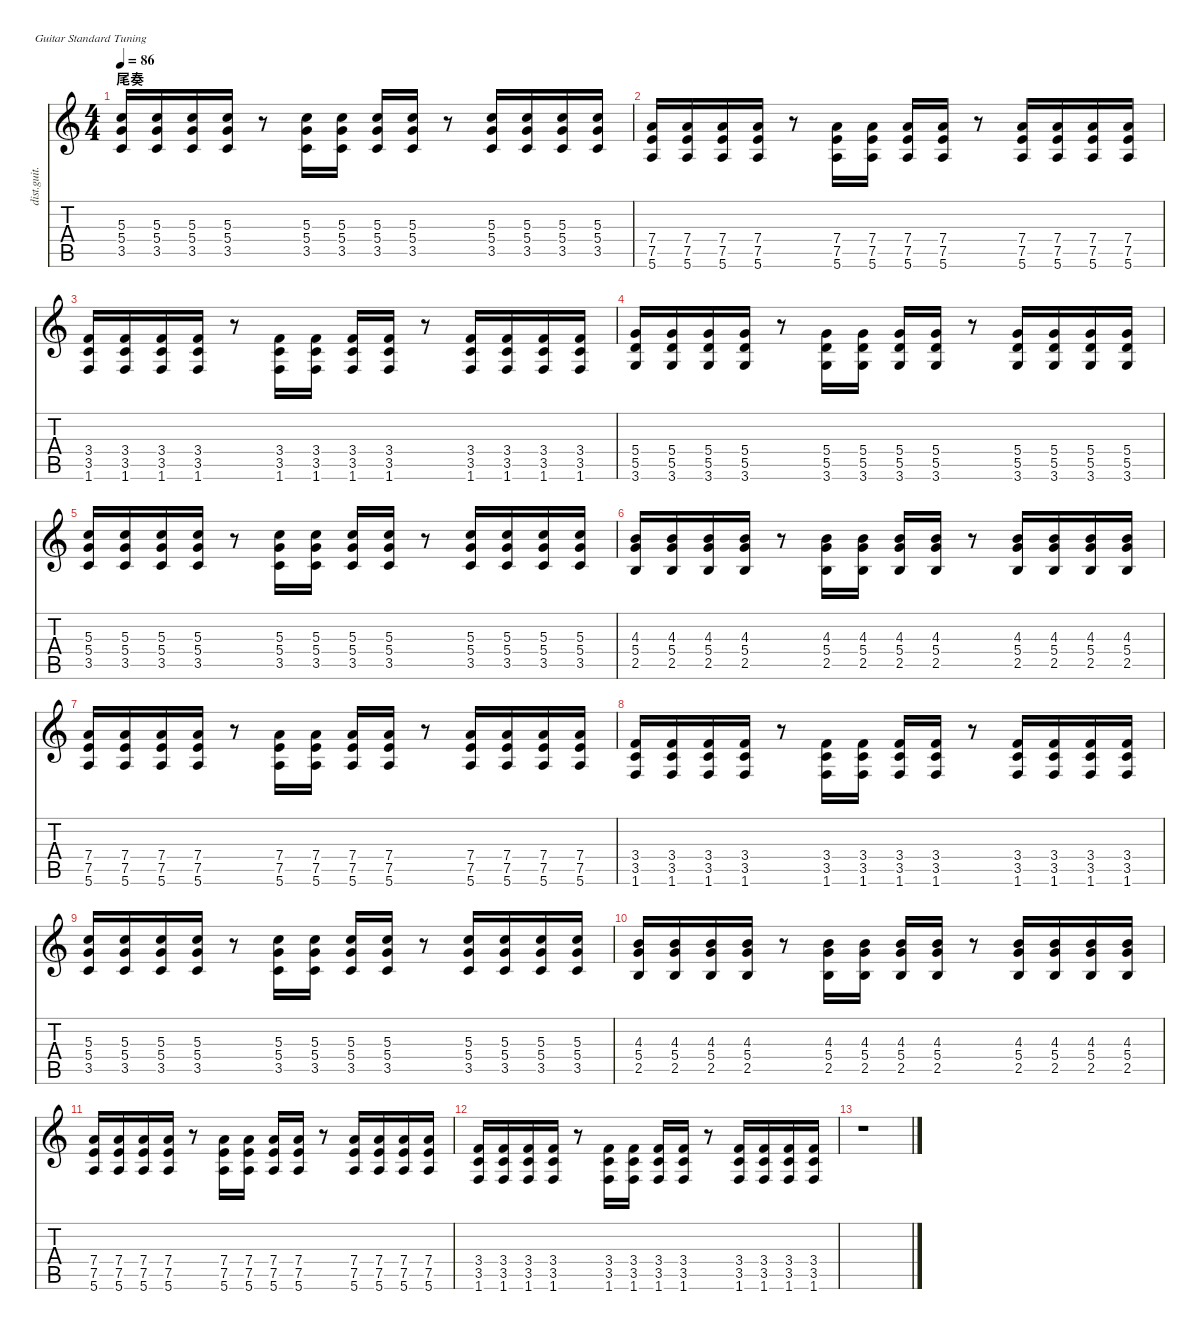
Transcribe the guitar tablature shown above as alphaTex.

\defaultSystemsLayout 4
\hideDynamics
\bracketExtendMode nobrackets
\track ("Distortion Guitar" "dist.guit.") {instrument distortionguitar}
\staff {score tabs}
\tuning (E4 B3 G3 D3 A2 E2)
\ts (4 4)
\section ("" "尾奏")
\tempo 86
\clef g2
\ks c
(3.5 5.4 5.3).16{dy mf beam Up} (5.3 5.4 3.5).16{beam Up} (3.5 5.4 5.3).16{beam Up} (5.3 5.4 3.5).16{beam Up} r.8{beam Down} (3.5 5.4 5.3).16{beam Up} (5.3 5.4 3.5).16{beam Up} (3.5 5.3 5.4).16{beam Up} (3.5 5.4 5.3).16{beam Up} r.8{beam Down} (3.5 5.3 5.4).16{beam Up} (3.5 5.3 5.4).16{beam Up} (3.5 5.3 5.4).16{beam Up} (3.5 5.4 5.3).16{beam Up} |
(5.6 7.5 7.4).16{beam Up} (7.4 7.5 5.6).16{beam Up} (7.4 7.5 5.6).16{beam Up} (7.5 7.4 5.6).16{beam Up} r.8{beam Down} (5.6 7.5 7.4).16{beam Up} (7.4 7.5 5.6).16{beam Up} (7.4 7.5 5.6).16{beam Up} (7.5 7.4 5.6).16{beam Up} r.8{beam Down} (5.6 7.5 7.4).16{beam Up} (7.4 7.5 5.6).16{beam Up} (7.4 7.5 5.6).16{beam Up} (7.5 7.4 5.6).16{beam Up} |
(1.6 3.5 3.4).16{beam Up} (3.4 3.5 1.6).16{beam Up} (3.4 3.5 1.6).16{beam Up} (3.5 3.4 1.6).16{beam Up} r.8{beam Down} (1.6 3.5 3.4).16{beam Up} (3.4 3.5 1.6).16{beam Up} (3.4 3.5 1.6).16{beam Up} (3.5 3.4 1.6).16{beam Up} r.8{beam Down} (1.6 3.5 3.4).16{beam Up} (3.4 3.5 1.6).16{beam Up} (3.4 3.5 1.6).16{beam Up} (3.5 3.4 1.6).16{beam Up} |
(3.6 5.5 5.4).16{beam Up} (5.4 5.5 3.6).16{beam Up} (5.4 5.5 3.6).16{beam Up} (5.5 5.4 3.6).16{beam Up} r.8{beam Down} (3.6 5.5 5.4).16{beam Up} (5.4 5.5 3.6).16{beam Up} (5.4 5.5 3.6).16{beam Up} (5.5 5.4 3.6).16{beam Up} r.8{beam Down} (3.6 5.5 5.4).16{beam Up} (5.4 5.5 3.6).16{beam Up} (5.4 5.5 3.6).16{beam Up} (5.5 5.4 3.6).16{beam Up} |
(3.5 5.4 5.3).16{beam Up} (5.3 5.4 3.5).16{beam Up} (3.5 5.4 5.3).16{beam Up} (5.3 5.4 3.5).16{beam Up} r.8{beam Down} (3.5 5.4 5.3).16{beam Up} (5.3 5.4 3.5).16{beam Up} (3.5 5.3 5.4).16{beam Up} (3.5 5.4 5.3).16{beam Up} r.8{beam Down} (3.5 5.3 5.4).16{beam Up} (3.5 5.3 5.4).16{beam Up} (3.5 5.3 5.4).16{beam Up} (3.5 5.4 5.3).16{beam Up} |
(2.5 4.3 5.4).16{beam Up} (4.3 2.5 5.4).16{beam Up} (4.3 2.5 5.4).16{beam Up} (4.3 5.4 2.5).16{beam Up} r.8{beam Down} (2.5 4.3 5.4).16{beam Up} (4.3 2.5 5.4).16{beam Up} (4.3 2.5 5.4).16{beam Up} (4.3 5.4 2.5).16{beam Up} r.8{beam Down} (2.5 4.3 5.4).16{beam Up} (4.3 2.5 5.4).16{beam Up} (4.3 2.5 5.4).16{beam Up} (4.3 5.4 2.5).16{beam Up} |
(5.6 7.5 7.4).16{beam Up} (7.4 7.5 5.6).16{beam Up} (7.4 7.5 5.6).16{beam Up} (7.5 7.4 5.6).16{beam Up} r.8{beam Down} (5.6 7.5 7.4).16{beam Up} (7.4 7.5 5.6).16{beam Up} (7.4 7.5 5.6).16{beam Up} (7.5 7.4 5.6).16{beam Up} r.8{beam Down} (5.6 7.5 7.4).16{beam Up} (7.4 7.5 5.6).16{beam Up} (7.4 7.5 5.6).16{beam Up} (7.5 7.4 5.6).16{beam Up} |
(1.6 3.5 3.4).16{beam Up} (3.4 3.5 1.6).16{beam Up} (3.4 3.5 1.6).16{beam Up} (3.5 3.4 1.6).16{beam Up} r.8{beam Down} (1.6 3.5 3.4).16{beam Up} (3.4 3.5 1.6).16{beam Up} (3.4 3.5 1.6).16{beam Up} (3.5 3.4 1.6).16{beam Up} r.8{beam Down} (1.6 3.5 3.4).16{beam Up} (3.4 3.5 1.6).16{beam Up} (1.6 3.4 3.5).16{beam Up} (1.6 3.5 3.4).16{beam Up} |
(3.5 5.4 5.3).16{beam Up} (5.3 5.4 3.5).16{beam Up} (3.5 5.4 5.3).16{beam Up} (5.3 5.4 3.5).16{beam Up} r.8{beam Down} (3.5 5.4 5.3).16{beam Up} (5.3 5.4 3.5).16{beam Up} (3.5 5.3 5.4).16{beam Up} (3.5 5.4 5.3).16{beam Up} r.8{beam Down} (3.5 5.3 5.4).16{beam Up} (3.5 5.3 5.4).16{beam Up} (3.5 5.3 5.4).16{beam Up} (3.5 5.4 5.3).16{beam Up} |
(2.5 4.3 5.4).16{beam Up} (4.3 2.5 5.4).16{beam Up} (4.3 2.5 5.4).16{beam Up} (4.3 5.4 2.5).16{beam Up} r.8{beam Down} (2.5 4.3 5.4).16{beam Up} (4.3 2.5 5.4).16{beam Up} (4.3 2.5 5.4).16{beam Up} (4.3 5.4 2.5).16{beam Up} r.8{beam Down} (2.5 4.3 5.4).16{beam Up} (4.3 2.5 5.4).16{beam Up} (4.3 2.5 5.4).16{beam Up} (4.3 5.4 2.5).16{beam Up} |
(5.6 7.5 7.4).16{beam Up} (7.4 7.5 5.6).16{beam Up} (7.4 7.5 5.6).16{beam Up} (7.5 7.4 5.6).16{beam Up} r.8{beam Down} (5.6 7.5 7.4).16{beam Up} (7.4 7.5 5.6).16{beam Up} (7.4 7.5 5.6).16{beam Up} (7.5 7.4 5.6).16{beam Up} r.8{beam Down} (5.6 7.5 7.4).16{beam Up} (7.4 7.5 5.6).16{beam Up} (7.4 7.5 5.6).16{beam Up} (7.5 7.4 5.6).16{beam Up} |
(1.6 3.5 3.4).16{beam Up} (3.4 3.5 1.6).16{beam Up} (3.4 3.5 1.6).16{beam Up} (3.5 3.4 1.6).16{beam Up} r.8{beam Down} (1.6 3.5 3.4).16{beam Up} (3.4 3.5 1.6).16{beam Up} (3.4 3.5 1.6).16{beam Up} (3.5 3.4 1.6).16{beam Up} r.8{beam Down} (1.6 3.5 3.4).16{beam Up} (3.4 3.5 1.6).16{beam Up} (1.6 3.4 3.5).16{beam Up} (1.6 3.5 3.4).16{beam Up} |
r.1{beam Down}
